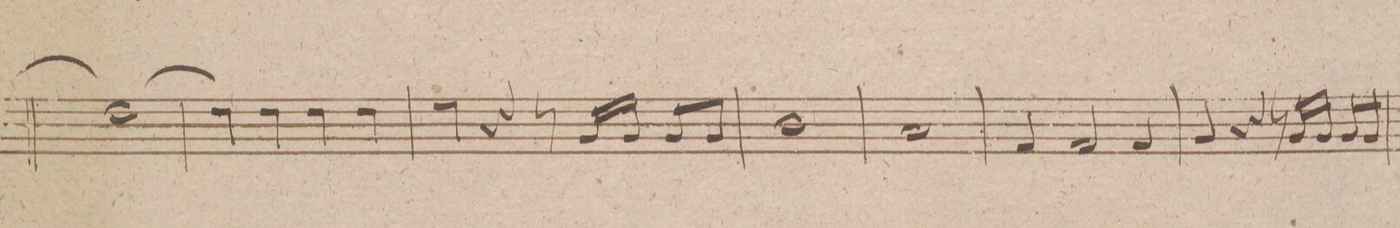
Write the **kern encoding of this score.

**kern	**dynam
*I"Oboe 2do in	*
*clefG2	*
*k[f#c#g#d#]	*
*met(c)	*
*M4/4	*
1dd#\_	.
=13	=13
4dd#\]	.
4dd#\	.
4dd#\	.
4dd#\	.
=14	=14
4ee\	.
4r	.
8r	.
16g#/LL	.
16g#/JJ	.
8g#/L	.
8g#/J	.
=15	=15
1b\	.
=16	=16
1a/	.
=17	=17
4f#/	.
2f#/	.
4f#/	.
=18	=18
4g#/	.
4r	.
8r	.
16g#/LL	.
16g#/JJ	.
8g#/L	.
8g#/J	.
=19	=19
*-	*-
